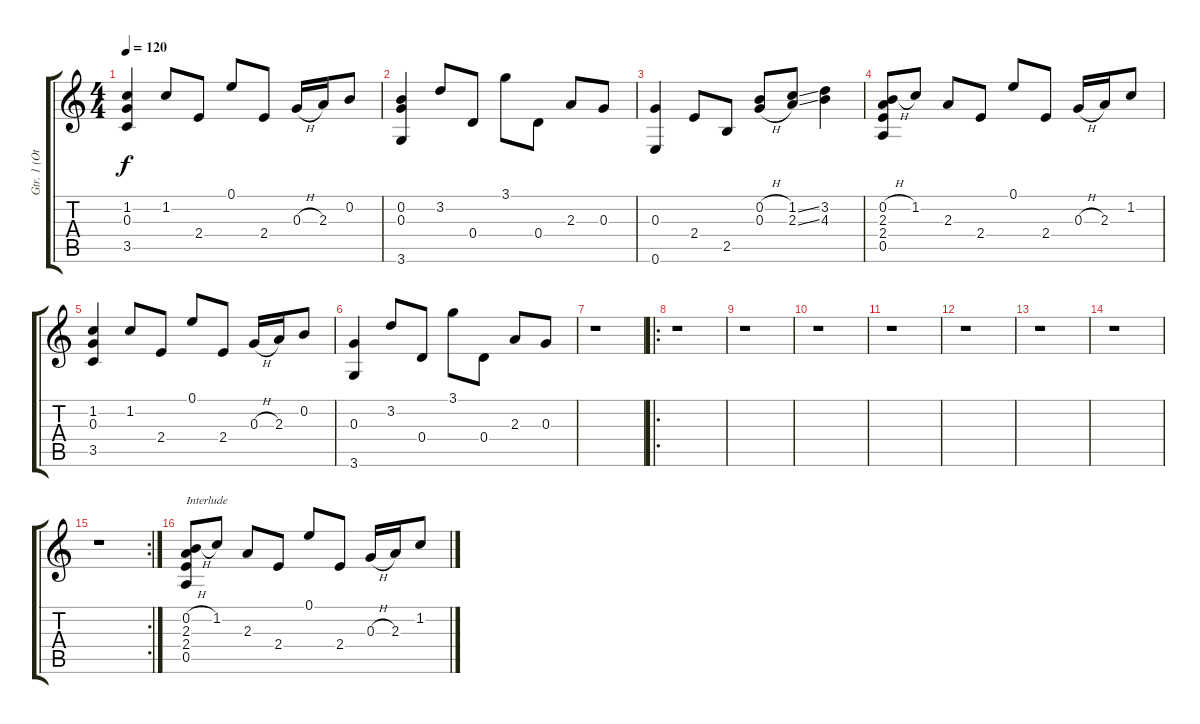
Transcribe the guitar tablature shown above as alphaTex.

\track ("Gtr. 1 (Other)" "Gtr. 1 (Ot") {instrument acousticguitarsteel}
\staff {score tabs}
\tuning (E4 B3 G3 D3 A2 E2) {hide}
\ts (4 4)
\tempo 120
\clef g2
\ks c
(1.2 0.3 3.5).4{dy f} 1.2.8 2.4.8 0.1.8 2.4.8 0.3{h}.16 2.3.16 0.2.8 |
(0.2 0.3 3.6).4 3.2.8 0.4.8 3.1.8 0.4.8 2.3.8 0.3.8 |
(0.3 0.6).4 2.4.8 2.5.8 (0.2{h} 0.3{h}).8 (1.2{ss} 2.3{ss}).8 (3.2 4.3).4 |
(0.2{h} 2.3 2.4 0.5).8 1.2.8 2.3.8 2.4.8 0.1.8 2.4.8 0.3{h}.16 2.3.16 1.2.8 |
(1.2 0.3 3.5).4 1.2.8 2.4.8 0.1.8 2.4.8 0.3{h}.16 2.3.16 0.2.8 |
(0.3 3.6).4 3.2.8 0.4.8 3.1.8 0.4.8 2.3.8 0.3.8 |
r.1 |
\ro
r.1 |
r.1 |
r.1 |
r.1 |
r.1 |
r.1 |
r.1 |
\rc 2
r.1 |
(0.2{h} 2.3 2.4 0.5).8{txt "Interlude"} 1.2.8 2.3.8 2.4.8 0.1.8 2.4.8 0.3{h}.16 2.3.16 1.2.8
